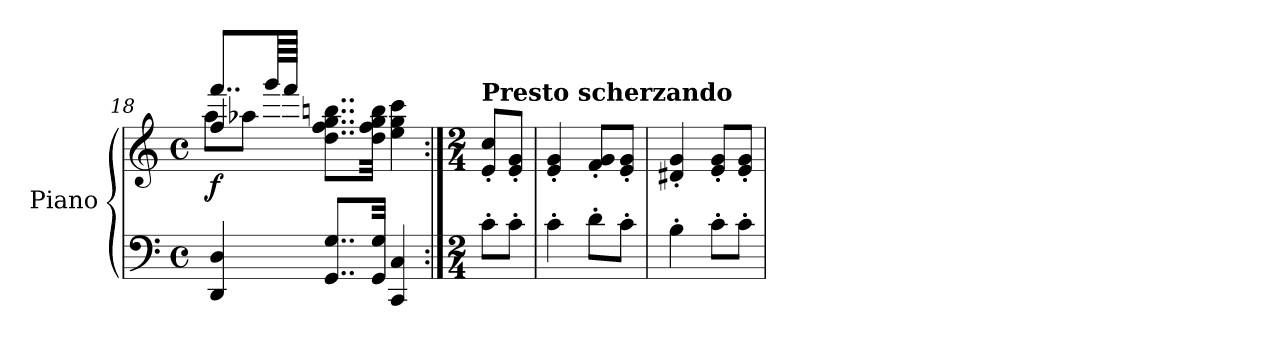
**kern	**kern	**dynam
*part1	*part1	*part1
*staff2	*staff1	*staff1/2
*I"Piano	*	*
*I'Pno.	*	*
!!LO:LB:g=z
*clefF4	*clefG2	*
*k[]	*k[]	*
*M4/4	*M4/4	*
*met(c)	*met(c)	*
=18	=18	=18
*	*^	*
*	*	*^	*
!	!	!	!	!LO:DY:b
4DD/ 4D/	8..fff/L	4ff/	8aa\L	f
.	.	.	8aa-X\J	.
.	64ggg/LLL	.	.	.
.	64fff/JJJJ	.	.	.
8..GG/ 8..G/L	8..dd\ 8..ff\ 8..gg\ 8..bbn\L	2ryy	2ryy	.
32GG/ 32G/Jkk	32dd\ 32ff\ 32gg\ 32bb\Jkk	.	.	.
4CC/ 4C/	4ee\ 4gg\ 4ccc\	.	.	.
*	*v	*v	*v	*
!!LO:LB:g=z
=1:|!	=1:|!	=1:|!
*M2/4	*M2/4	*
!	!LO:TX:a:B:t=Presto scherzando	!
!	!	!LO:DY:b
!	!	!LO:DY:n=1:b
8c'\L	8e/' 8cc/'L	other-dynamics pp
8c'\J	8e/' 8g/'J	.
=2	=2	=2
4c'\	4e/' 4g/'	.
8d'\L	8f/' 8g/'L	.
8c'\J	8e/' 8g/'J	.
=3	=3	=3
4B'\	4d#X/' 4g/'	.
8c'\L	8e/' 8g/'L	.
8c'\J	8e/' 8g/'J	.
=	=	=
*-	*-	*-
